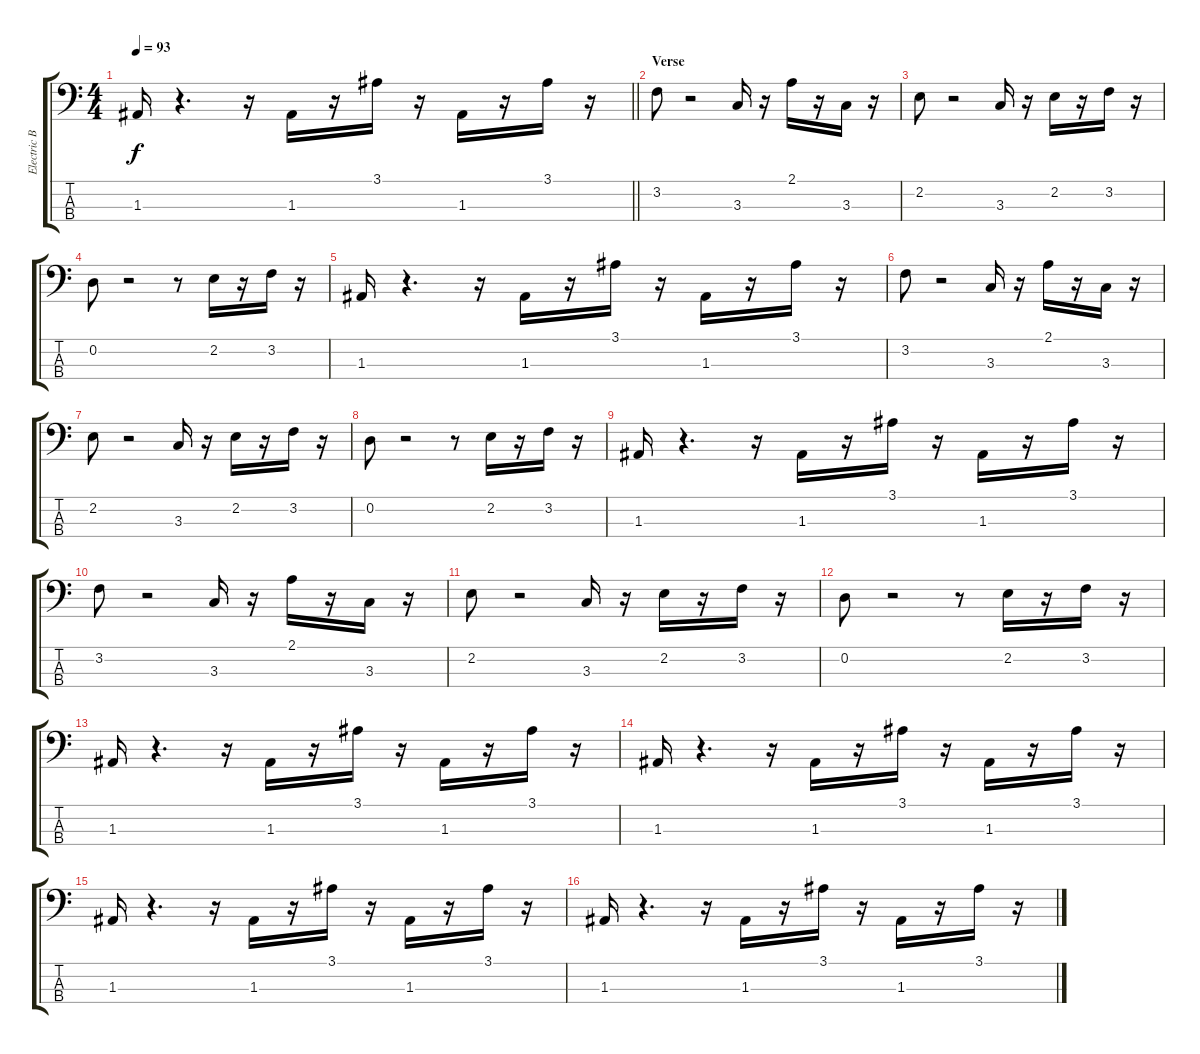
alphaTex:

\track ("Electric Bass" "Electric B") {instrument electricbassfinger}
\staff {score tabs}
\tuning (G2 D2 A1 E1) {hide}
\ts (4 4)
\tempo 93
\clef f4
\barLineRight lightlight
\ks c
1.3.16{dy f} r.4{d} r.16 1.3.16 r.16 3.1.16 r.16 1.3.16 r.16 3.1.16 r.16 |
\section ("" "Verse")
3.2.8 r.2 3.3.16 r.16 2.1.16 r.16 3.3.16 r.16 |
2.2.8 r.2 3.3.16 r.16 2.2.16 r.16 3.2.16 r.16 |
0.2.8 r.2 r.8 2.2.16 r.16 3.2.16 r.16 |
1.3.16 r.4{d} r.16 1.3.16 r.16 3.1.16 r.16 1.3.16 r.16 3.1.16 r.16 |
3.2.8 r.2 3.3.16 r.16 2.1.16 r.16 3.3.16 r.16 |
2.2.8 r.2 3.3.16 r.16 2.2.16 r.16 3.2.16 r.16 |
0.2.8 r.2 r.8 2.2.16 r.16 3.2.16 r.16 |
1.3.16 r.4{d} r.16 1.3.16 r.16 3.1.16 r.16 1.3.16 r.16 3.1.16 r.16 |
3.2.8 r.2 3.3.16 r.16 2.1.16 r.16 3.3.16 r.16 |
2.2.8 r.2 3.3.16 r.16 2.2.16 r.16 3.2.16 r.16 |
0.2.8 r.2 r.8 2.2.16 r.16 3.2.16 r.16 |
1.3.16 r.4{d} r.16 1.3.16 r.16 3.1.16 r.16 1.3.16 r.16 3.1.16 r.16 |
1.3.16 r.4{d} r.16 1.3.16 r.16 3.1.16 r.16 1.3.16 r.16 3.1.16 r.16 |
1.3.16 r.4{d} r.16 1.3.16 r.16 3.1.16 r.16 1.3.16 r.16 3.1.16 r.16 |
1.3.16 r.4{d} r.16 1.3.16 r.16 3.1.16 r.16 1.3.16 r.16 3.1.16 r.16
